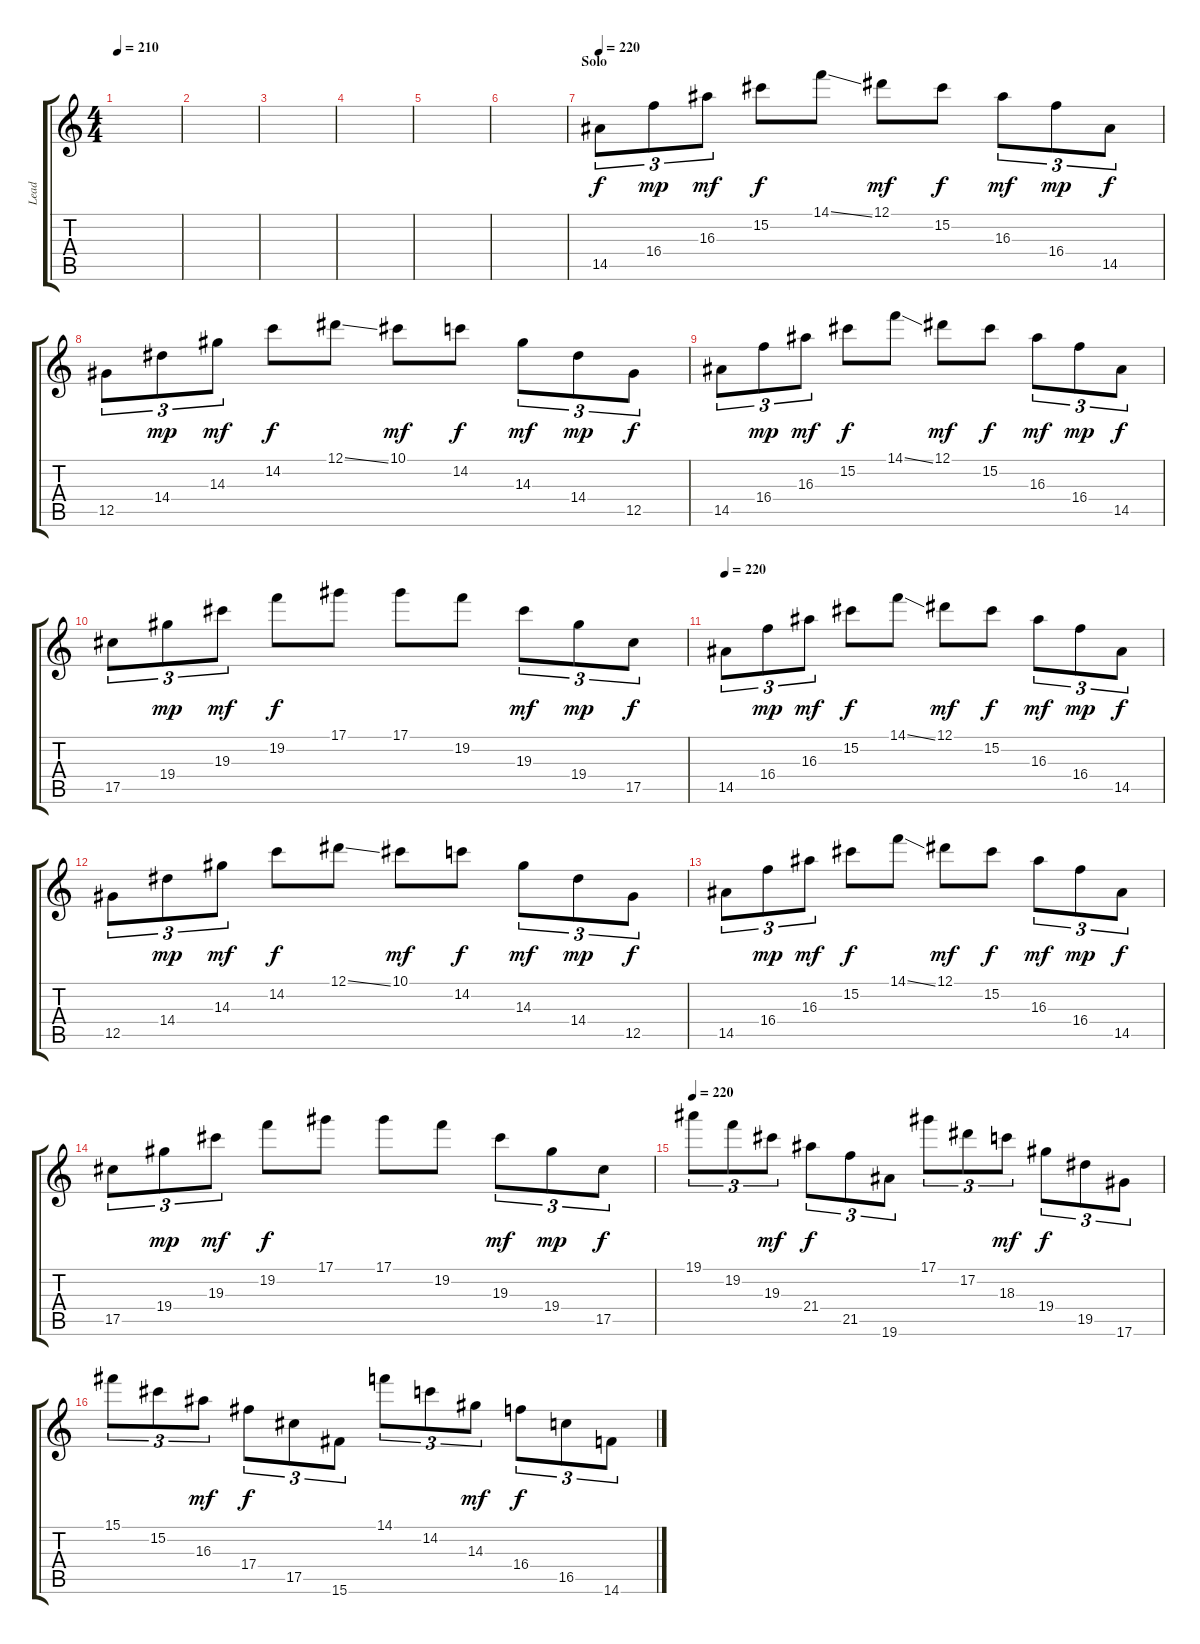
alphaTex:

\track ("Lead" "Lead") {instrument distortionguitar}
\staff {score tabs}
\tuning (Eb4 Bb3 Gb3 Db3 Ab2 Eb2) {hide}
\ts (4 4)
\tempo 210
\clef g2
\ks c
|
|
|
|
|
|
\section ("" "Solo")
\tempo 220
14.5.8{tu (3 2)} 16.4.8{tu (3 2) dy mp} 16.3.8{tu (3 2) dy mf} 15.2.8{dy f} 14.1{ss}.8 12.1.8{dy mf} 15.2.8{dy f} 16.3.8{tu (3 2) dy mf} 16.4.8{tu (3 2) dy mp} 14.5.8{tu (3 2) dy f} |
12.5.8{tu (3 2)} 14.4.8{tu (3 2) dy mp} 14.3.8{tu (3 2) dy mf} 14.2.8{dy f} 12.1{ss}.8 10.1.8{dy mf} 14.2.8{dy f} 14.3.8{tu (3 2) dy mf} 14.4.8{tu (3 2) dy mp} 12.5.8{tu (3 2) dy f} |
14.5.8{tu (3 2)} 16.4.8{tu (3 2) dy mp} 16.3.8{tu (3 2) dy mf} 15.2.8{dy f} 14.1{ss}.8 12.1.8{dy mf} 15.2.8{dy f} 16.3.8{tu (3 2) dy mf} 16.4.8{tu (3 2) dy mp} 14.5.8{tu (3 2) dy f} |
17.5.8{tu (3 2)} 19.4.8{tu (3 2) dy mp} 19.3.8{tu (3 2) dy mf} 19.2.8{dy f} 17.1.8 17.1.8 19.2.8 19.3.8{tu (3 2) dy mf} 19.4.8{tu (3 2) dy mp} 17.5.8{tu (3 2) dy f} |
\tempo 220
14.5.8{tu (3 2)} 16.4.8{tu (3 2) dy mp} 16.3.8{tu (3 2) dy mf} 15.2.8{dy f} 14.1{ss}.8 12.1.8{dy mf} 15.2.8{dy f} 16.3.8{tu (3 2) dy mf} 16.4.8{tu (3 2) dy mp} 14.5.8{tu (3 2) dy f} |
12.5.8{tu (3 2)} 14.4.8{tu (3 2) dy mp} 14.3.8{tu (3 2) dy mf} 14.2.8{dy f} 12.1{ss}.8 10.1.8{dy mf} 14.2.8{dy f} 14.3.8{tu (3 2) dy mf} 14.4.8{tu (3 2) dy mp} 12.5.8{tu (3 2) dy f} |
14.5.8{tu (3 2)} 16.4.8{tu (3 2) dy mp} 16.3.8{tu (3 2) dy mf} 15.2.8{dy f} 14.1{ss}.8 12.1.8{dy mf} 15.2.8{dy f} 16.3.8{tu (3 2) dy mf} 16.4.8{tu (3 2) dy mp} 14.5.8{tu (3 2) dy f} |
17.5.8{tu (3 2)} 19.4.8{tu (3 2) dy mp} 19.3.8{tu (3 2) dy mf} 19.2.8{dy f} 17.1.8 17.1.8 19.2.8 19.3.8{tu (3 2) dy mf} 19.4.8{tu (3 2) dy mp} 17.5.8{tu (3 2) dy f} |
\tempo 220
19.1.8{tu (3 2)} 19.2.8{tu (3 2)} 19.3.8{tu (3 2) dy mf} 21.4.8{tu (3 2) dy f} 21.5.8{tu (3 2)} 19.6.8{tu (3 2)} 17.1.8{tu (3 2)} 17.2.8{tu (3 2)} 18.3.8{tu (3 2) dy mf} 19.4.8{tu (3 2) dy f} 19.5.8{tu (3 2)} 17.6.8{tu (3 2)} |
15.1.8{tu (3 2)} 15.2.8{tu (3 2)} 16.3.8{tu (3 2) dy mf} 17.4.8{tu (3 2) dy f} 17.5.8{tu (3 2)} 15.6.8{tu (3 2)} 14.1.8{tu (3 2)} 14.2.8{tu (3 2)} 14.3.8{tu (3 2) dy mf} 16.4.8{tu (3 2) dy f} 16.5.8{tu (3 2)} 14.6.8{tu (3 2)}
